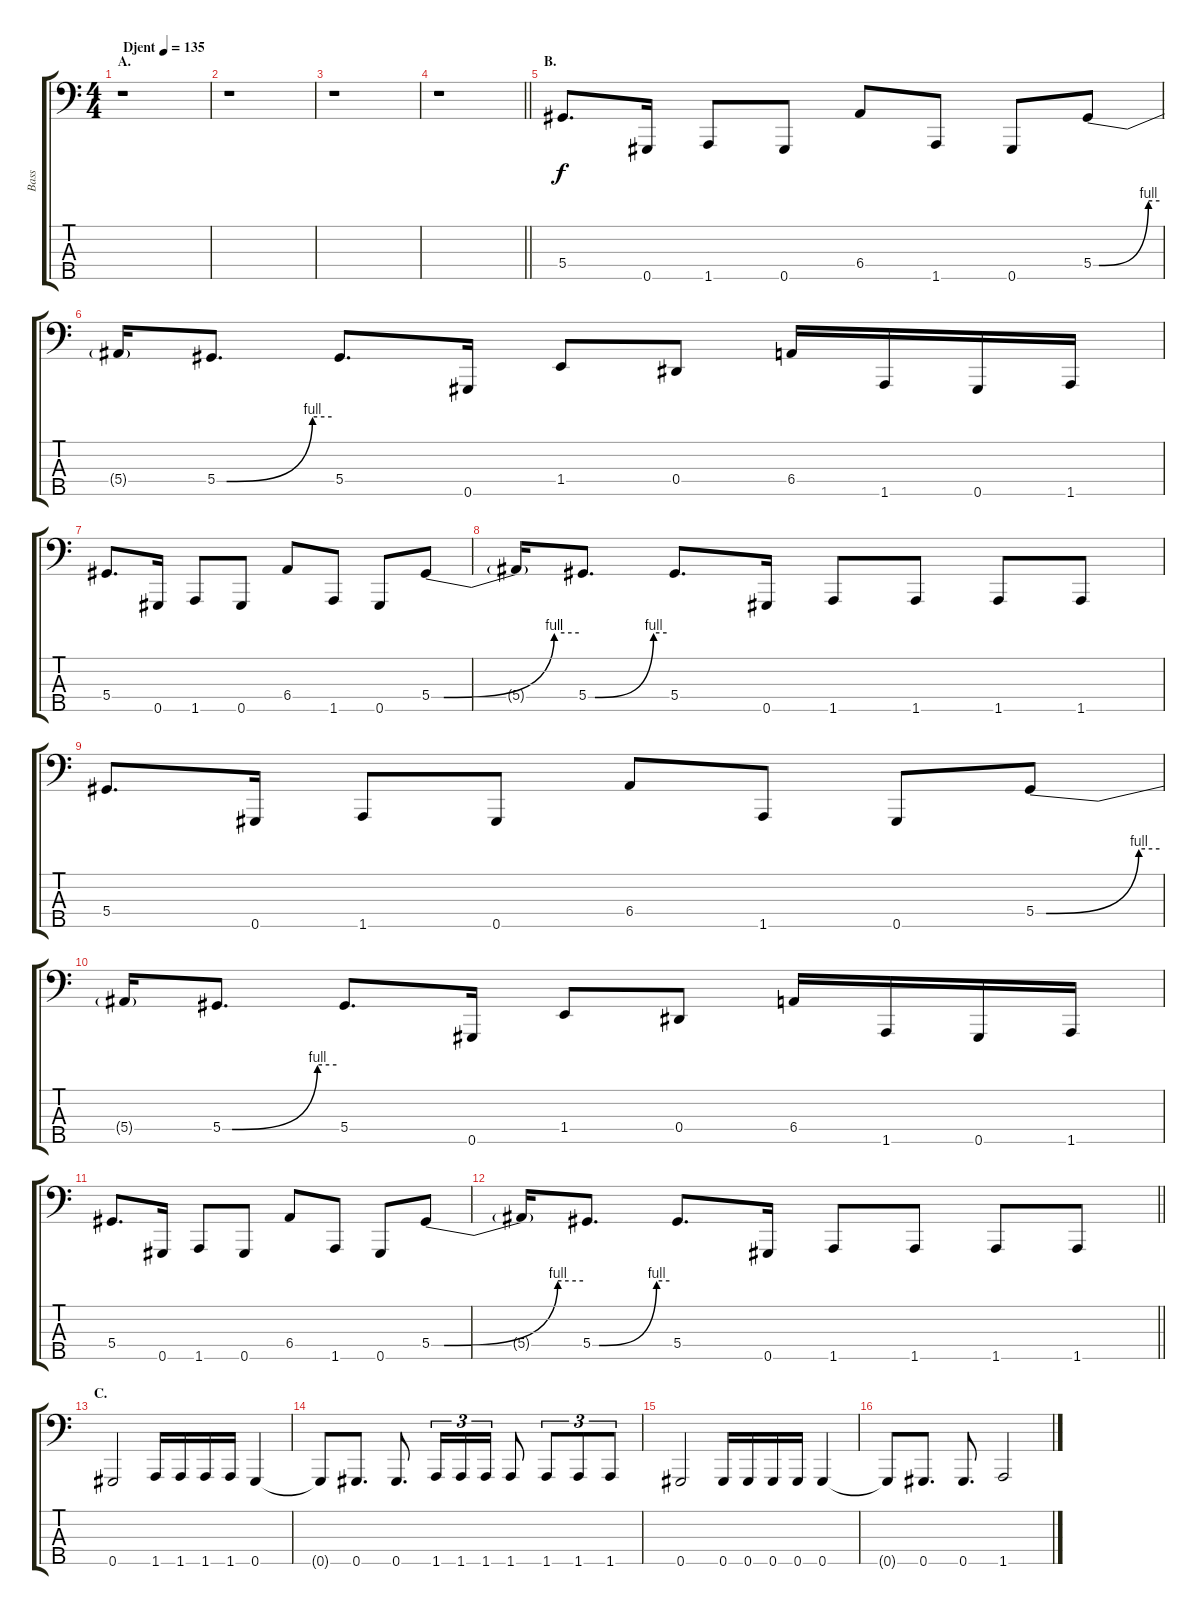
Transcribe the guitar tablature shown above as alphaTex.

\track ("Bass" "Bass") {instrument electricbasspick}
\staff {score tabs}
\tuning (Gb2 Db2 Ab1 Eb1 Ab0) {hide}
\ts (4 4)
\section ("" "A.")
\tempo (135 "Djent")
\clef f4
\ks c
r.1{dy f instrument electricbasspick} |
r.1 |
r.1 |
\barLineRight lightlight
r.1 |
\section ("" "B.")
5.4.8{d} 0.5.16 1.5.8 0.5.8 6.4.8 1.5.8 0.5.8 5.4{be (custom 0 0 5 0 50 4 60 4)}.8 |
5.4{t}.16 5.4{be (custom 0 0 5 0 50 4 60 4)}.8{d} 5.4.8{d} 0.5.16 1.4.8 0.4.8 6.4.16 1.5.16 0.5.16 1.5.16 |
5.4.8{d} 0.5.16 1.5.8 0.5.8 6.4.8 1.5.8 0.5.8 5.4{be (custom 0 0 5 0 50 4 60 4)}.8 |
5.4{t}.16 5.4{be (custom 0 0 5 0 50 4 60 4)}.8{d} 5.4.8{d} 0.5.16 1.5.8 1.5.8 1.5.8 1.5.8 |
5.4.8{d} 0.5.16 1.5.8 0.5.8 6.4.8 1.5.8 0.5.8 5.4{be (custom 0 0 5 0 50 4 60 4)}.8 |
5.4{t}.16 5.4{be (custom 0 0 5 0 50 4 60 4)}.8{d} 5.4.8{d} 0.5.16 1.4.8 0.4.8 6.4.16 1.5.16 0.5.16 1.5.16 |
5.4.8{d} 0.5.16 1.5.8 0.5.8 6.4.8 1.5.8 0.5.8 5.4{be (custom 0 0 5 0 50 4 60 4)}.8 |
\barLineRight lightlight
5.4{t}.16 5.4{be (custom 0 0 5 0 50 4 60 4)}.8{d} 5.4.8{d} 0.5.16 1.5.8 1.5.8 1.5.8 1.5.8 |
\section ("" "C.")
0.5.2 1.5.16 1.5.16 1.5.16 1.5.16 0.5.4 |
0.5{t}.8 0.5.8{d} 0.5.8{d} 1.5.16{tu (3 2)} 1.5.16{tu (3 2)} 1.5.16{tu (3 2)} 1.5.8 1.5.8{tu (3 2)} 1.5.8{tu (3 2)} 1.5.8{tu (3 2)} |
0.5.2 0.5.16 0.5.16 0.5.16 0.5.16 0.5.4 |
0.5{t}.8 0.5.8{d} 0.5.8{d} 1.5.2
